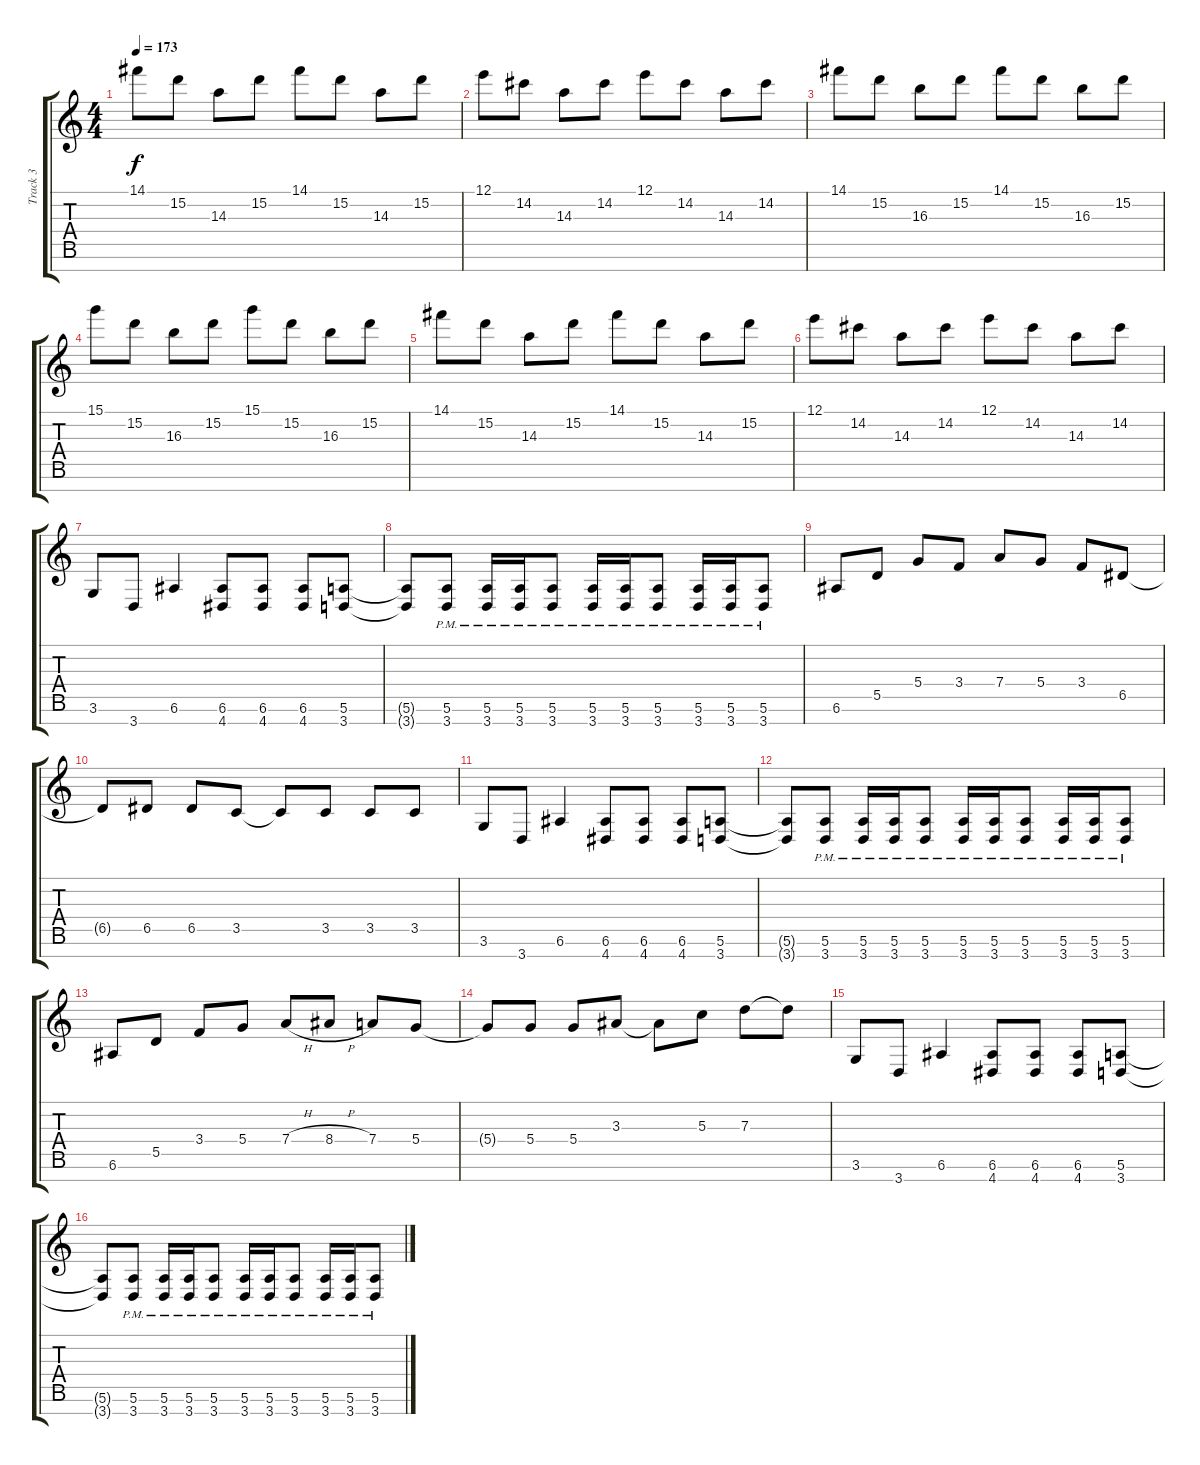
\track ("Track 3" "Track 3") {instrument distortionguitar}
\staff {score tabs}
\tuning (E4 B3 G3 D3 A2 E2 B1) {hide}
\ts (4 4)
\tempo 173
\clef g2
\ks c
14.1.8{dy f} 15.2.8 14.3.8 15.2.8 14.1.8 15.2.8 14.3.8 15.2.8 |
12.1.8 14.2.8 14.3.8 14.2.8 12.1.8 14.2.8 14.3.8 14.2.8 |
14.1.8 15.2.8 16.3.8 15.2.8 14.1.8 15.2.8 16.3.8 15.2.8 |
15.1.8 15.2.8 16.3.8 15.2.8 15.1.8 15.2.8 16.3.8 15.2.8 |
14.1.8 15.2.8 14.3.8 15.2.8 14.1.8 15.2.8 14.3.8 15.2.8 |
12.1.8 14.2.8 14.3.8 14.2.8 12.1.8 14.2.8 14.3.8 14.2.8 |
3.6.8 3.7.8 6.6.4 (6.6 4.7).8 (6.6 4.7).8 (6.6 4.7).8 (5.6 3.7).8 |
(5.6{t} 3.7{t}).8 (5.6{pm} 3.7{pm}).8 (5.6{pm} 3.7{pm}).16 (5.6{pm} 3.7{pm}).16 (5.6{pm} 3.7{pm}).8 (5.6{pm} 3.7{pm}).16 (5.6{pm} 3.7{pm}).16 (5.6{pm} 3.7{pm}).8 (5.6{pm} 3.7{pm}).16 (5.6{pm} 3.7{pm}).16 (5.6{pm} 3.7{pm}).8 |
6.6.8 5.5.8 5.4.8 3.4.8 7.4.8 5.4.8 3.4.8 6.5.8 |
6.5{t}.8 6.5.8 6.5.8 3.5.8 3.5{t}.8 3.5.8 3.5.8 3.5.8 |
3.6.8 3.7.8 6.6.4 (6.6 4.7).8 (6.6 4.7).8 (6.6 4.7).8 (5.6 3.7).8 |
(5.6{t} 3.7{t}).8 (5.6{pm} 3.7{pm}).8 (5.6{pm} 3.7{pm}).16 (5.6{pm} 3.7{pm}).16 (5.6{pm} 3.7{pm}).8 (5.6{pm} 3.7{pm}).16 (5.6{pm} 3.7{pm}).16 (5.6{pm} 3.7{pm}).8 (5.6{pm} 3.7{pm}).16 (5.6{pm} 3.7{pm}).16 (5.6{pm} 3.7{pm}).8 |
6.6.8 5.5.8 3.4.8 5.4.8 7.4{h}.8 8.4{h}.8 7.4.8 5.4.8 |
5.4{t}.8 5.4.8 5.4.8 3.3.8 3.3{t}.8 5.3.8 7.3.8 7.3{t}.8 |
3.6.8 3.7.8 6.6.4 (6.6 4.7).8 (6.6 4.7).8 (6.6 4.7).8 (5.6 3.7).8 |
(5.6{t} 3.7{t}).8 (5.6{pm} 3.7{pm}).8 (5.6{pm} 3.7{pm}).16 (5.6{pm} 3.7{pm}).16 (5.6{pm} 3.7{pm}).8 (5.6{pm} 3.7{pm}).16 (5.6{pm} 3.7{pm}).16 (5.6{pm} 3.7{pm}).8 (5.6{pm} 3.7{pm}).16 (5.6{pm} 3.7{pm}).16 (5.6{pm} 3.7{pm}).8
